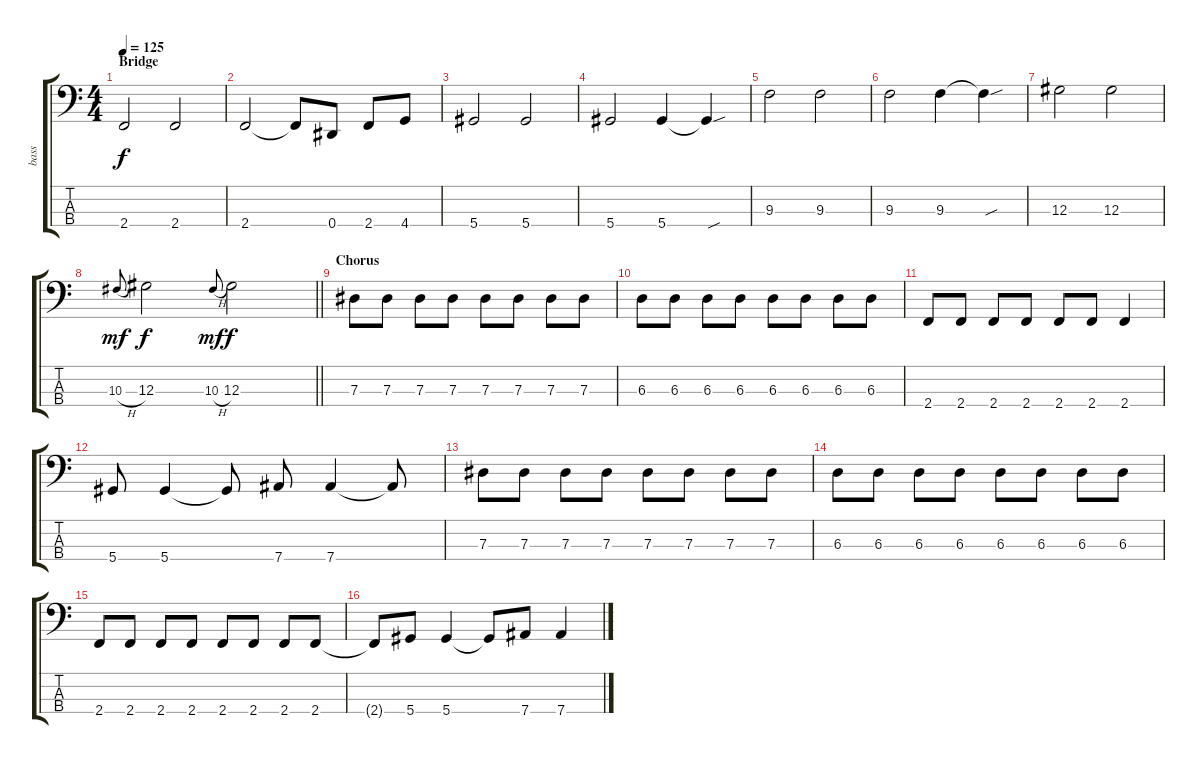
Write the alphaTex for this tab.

\track ("bass" "bass") {instrument electricbassfinger}
\staff {score tabs}
\tuning (Gb2 Db2 Ab1 Eb1) {hide}
\ts (4 4)
\section ("" "Bridge")
\tempo 125
\clef f4
\ks c
2.4.2{dy f} 2.4.2 |
2.4.2 2.4{t}.8 0.4.8 2.4.8 4.4.8 |
5.4.2 5.4.2 |
5.4.2 5.4.4 5.4{sou t}.4 |
9.3.2 9.3.2 |
9.3.2 9.3.4 9.3{sou t}.4 |
12.3.2 12.3.2 |
\barLineRight lightlight
10.3{h}.8{gr onbeat dy mf} 12.3.2{dy f} 10.3{h}.8{gr onbeat dy mf} 12.3.2{dy f} |
\section ("" "Chorus")
7.3.8 7.3.8 7.3.8 7.3.8 7.3.8 7.3.8 7.3.8 7.3.8 |
6.3.8 6.3.8 6.3.8 6.3.8 6.3.8 6.3.8 6.3.8 6.3.8 |
2.4.8 2.4.8 2.4.8 2.4.8 2.4.8 2.4.8 2.4.4 |
5.4.8 5.4.4 5.4{t}.8 7.4.8 7.4.4 7.4{t}.8 |
7.3.8 7.3.8 7.3.8 7.3.8 7.3.8 7.3.8 7.3.8 7.3.8 |
6.3.8 6.3.8 6.3.8 6.3.8 6.3.8 6.3.8 6.3.8 6.3.8 |
2.4.8 2.4.8 2.4.8 2.4.8 2.4.8 2.4.8 2.4.8 2.4.8 |
2.4{t}.8 5.4.8 5.4.4 5.4{t}.8 7.4.8 7.4.4
